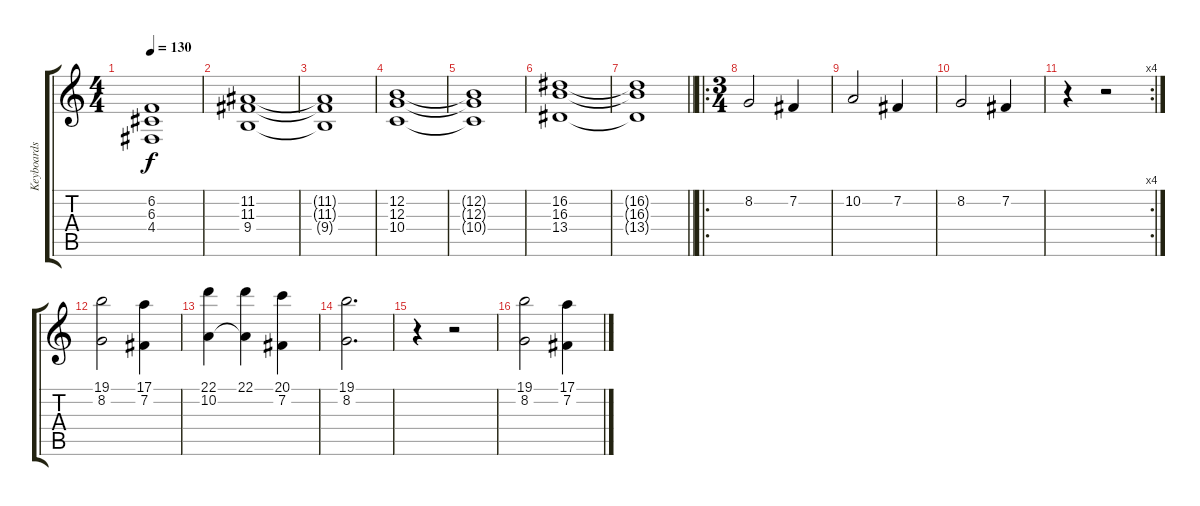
\track ("Keyboards" "Keyboards") {instrument synthstrings1}
\staff {score tabs}
\tuning (E4 B3 G3 D3 A2 E2) {hide}
\ts (4 4)
\tempo 130
\clef g2
\ks c
(6.2{t} 6.3{t} 4.4{t}).1{dy f} |
(11.2 11.3 9.4).1 |
(11.2{t} 11.3{t} 9.4{t}).1 |
(12.2 12.3 10.4).1 |
(12.2{t} 12.3{t} 10.4{t}).1 |
(16.2 16.3 13.4).1 |
\barLineRight lightlight
(16.2{t} 16.3{t} 13.4{t}).1 |
\ro
\ts (3 4)
8.2.2 7.2.4 |
10.2.2 7.2.4 |
8.2.2 7.2.4 |
\rc 4
r.4 r.2 |
(19.1 8.2).2 (17.1 7.2).4 |
(22.1 10.2).4 (22.1 10.2{t}).4 (20.1 7.2).4 |
(19.1 8.2).2{d} |
r.4 r.2 |
(19.1 8.2).2 (17.1 7.2).4
